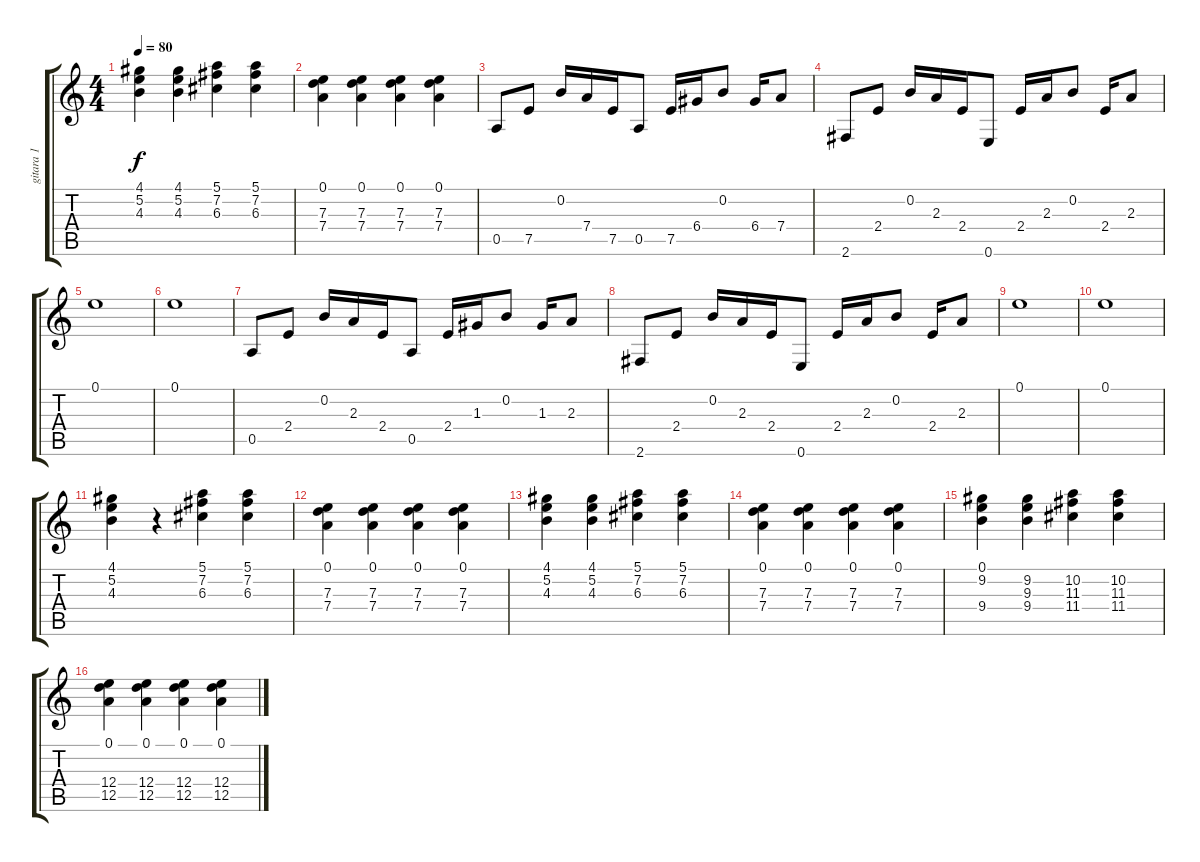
\track ("gitara 1" "gitara 1") {instrument distortionguitar}
\staff {score tabs}
\tuning (E4 B3 G3 D3 A2 E2) {hide}
\ts (4 4)
\tempo 80
\clef g2
\ks c
(4.1 5.2 4.3).4{dy f} (4.1 5.2 4.3).4 (5.1 7.2 6.3).4 (5.1 7.2 6.3).4 |
(0.1 7.3 7.4).4 (0.1 7.3 7.4).4 (0.1 7.3 7.4).4 (0.1 7.3 7.4).4 |
0.5.8 7.5.8 0.2.16 7.4.16 7.5.16 0.5.8 7.5.16 6.4.16 0.2.8 6.4.16 7.4.8 |
2.6.8 2.4.8 0.2.16 2.3.16 2.4.16 0.6.8 2.4.16 2.3.16 0.2.8 2.4.16 2.3.8 |
0.1.1 |
0.1.1 |
0.5.8 2.4.8 0.2.16 2.3.16 2.4.16 0.5.8 2.4.16 1.3.16 0.2.8 1.3.16 2.3.8 |
2.6.8 2.4.8 0.2.16 2.3.16 2.4.16 0.6.8 2.4.16 2.3.16 0.2.8 2.4.16 2.3.8 |
0.1.1 |
0.1.1 |
(4.1 5.2 4.3).4 r.4 (5.1 7.2 6.3).4 (5.1 7.2 6.3).4 |
(0.1 7.3 7.4).4 (0.1 7.3 7.4).4 (0.1 7.3 7.4).4 (0.1 7.3 7.4).4 |
(4.1 5.2 4.3).4 (4.1 5.2 4.3).4 (5.1 7.2 6.3).4 (5.1 7.2 6.3).4 |
(0.1 7.3 7.4).4 (0.1 7.3 7.4).4 (0.1 7.3 7.4).4 (0.1 7.3 7.4).4 |
(0.1 9.2 9.4).4 (9.2 9.3 9.4).4 (10.2 11.3 11.4).4 (10.2 11.3 11.4).4 |
(0.1 12.4 12.5).4 (0.1 12.4 12.5).4 (0.1 12.4 12.5).4 (0.1 12.4 12.5).4
